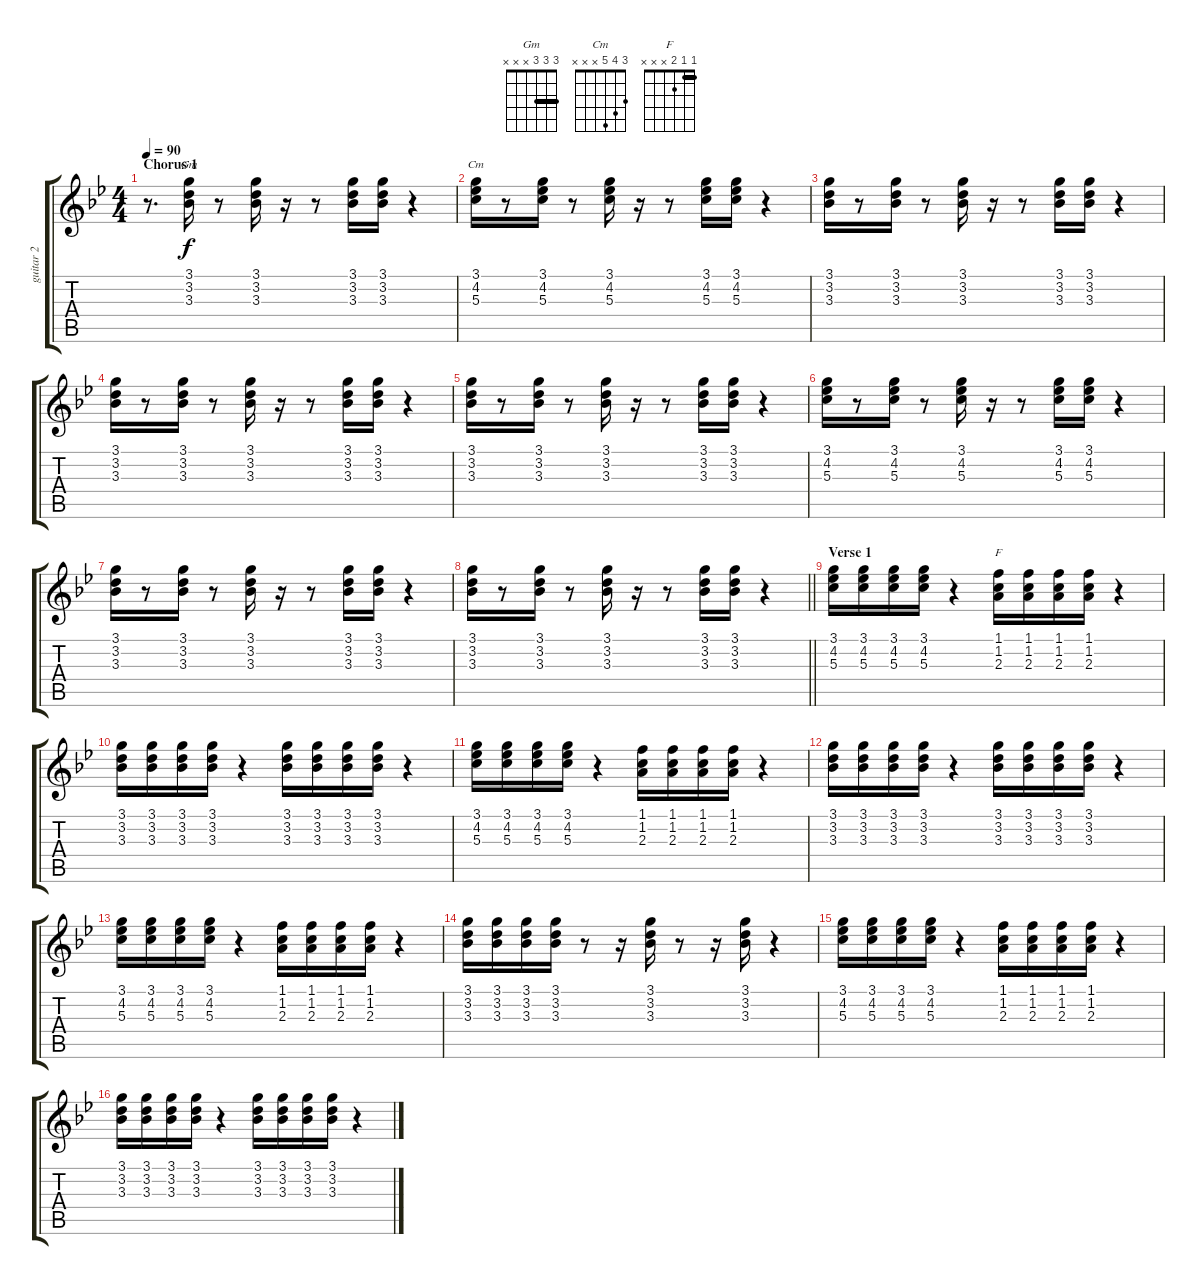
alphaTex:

\track ("guitar 2" "guitar 2") {instrument electricguitarclean}
\staff {score tabs}
\tuning (E4 B3 G3 D3 A2 E2) {hide}
\chord ("Gm" 3 3 3 x x x) {barre 3}
\chord ("Cm" 3 4 5 x x x)
\chord ("F" 1 1 2 x x x) {barre 1}
\ts (4 4)
\section ("" "Chorus 1")
\tempo 90
\clef g2
\ks bb
r.8{d dy f instrument electricguitarclean} (3.1 3.2 3.3).16{ch "Gm"} r.8 (3.1 3.2 3.3).16 r.16 r.8 (3.1 3.2 3.3).16 (3.1 3.2 3.3).16 r.4 |
(3.1 4.2 5.3).16{ch "Cm"} r.8 (3.1 4.2 5.3).16 r.8 (3.1 4.2 5.3).16 r.16 r.8 (3.1 4.2 5.3).16 (3.1 4.2 5.3).16 r.4 |
(3.1 3.2 3.3).16 r.8 (3.1 3.2 3.3).16 r.8 (3.1 3.2 3.3).16 r.16 r.8 (3.1 3.2 3.3).16 (3.1 3.2 3.3).16 r.4 |
(3.1 3.2 3.3).16 r.8 (3.1 3.2 3.3).16 r.8 (3.1 3.2 3.3).16 r.16 r.8 (3.1 3.2 3.3).16 (3.1 3.2 3.3).16 r.4 |
(3.1 3.2 3.3).16 r.8 (3.1 3.2 3.3).16 r.8 (3.1 3.2 3.3).16 r.16 r.8 (3.1 3.2 3.3).16 (3.1 3.2 3.3).16 r.4 |
(3.1 4.2 5.3).16 r.8 (3.1 4.2 5.3).16 r.8 (3.1 4.2 5.3).16 r.16 r.8 (3.1 4.2 5.3).16 (3.1 4.2 5.3).16 r.4 |
(3.1 3.2 3.3).16 r.8 (3.1 3.2 3.3).16 r.8 (3.1 3.2 3.3).16 r.16 r.8 (3.1 3.2 3.3).16 (3.1 3.2 3.3).16 r.4 |
\barLineRight lightlight
(3.1 3.2 3.3).16 r.8 (3.1 3.2 3.3).16 r.8 (3.1 3.2 3.3).16 r.16 r.8 (3.1 3.2 3.3).16 (3.1 3.2 3.3).16 r.4 |
\section ("" "Verse 1")
(3.1 4.2 5.3).16 (3.1 4.2 5.3).16 (3.1 4.2 5.3).16 (3.1 4.2 5.3).16 r.4 (1.1 1.2 2.3).16{ch "F"} (1.1 1.2 2.3).16 (1.1 1.2 2.3).16 (1.1 1.2 2.3).16 r.4 |
(3.1 3.2 3.3).16 (3.1 3.2 3.3).16 (3.1 3.2 3.3).16 (3.1 3.2 3.3).16 r.4 (3.1 3.2 3.3).16 (3.1 3.2 3.3).16 (3.1 3.2 3.3).16 (3.1 3.2 3.3).16 r.4 |
(3.1 4.2 5.3).16 (3.1 4.2 5.3).16 (3.1 4.2 5.3).16 (3.1 4.2 5.3).16 r.4 (1.1 1.2 2.3).16 (1.1 1.2 2.3).16 (1.1 1.2 2.3).16 (1.1 1.2 2.3).16 r.4 |
(3.1 3.2 3.3).16 (3.1 3.2 3.3).16 (3.1 3.2 3.3).16 (3.1 3.2 3.3).16 r.4 (3.1 3.2 3.3).16 (3.1 3.2 3.3).16 (3.1 3.2 3.3).16 (3.1 3.2 3.3).16 r.4 |
(3.1 4.2 5.3).16 (3.1 4.2 5.3).16 (3.1 4.2 5.3).16 (3.1 4.2 5.3).16 r.4 (1.1 1.2 2.3).16 (1.1 1.2 2.3).16 (1.1 1.2 2.3).16 (1.1 1.2 2.3).16 r.4 |
(3.1 3.2 3.3).16 (3.1 3.2 3.3).16 (3.1 3.2 3.3).16 (3.1 3.2 3.3).16 r.8 r.16 (3.1 3.2 3.3).16 r.8 r.16 (3.1 3.2 3.3).16 r.4 |
(3.1 4.2 5.3).16 (3.1 4.2 5.3).16 (3.1 4.2 5.3).16 (3.1 4.2 5.3).16 r.4 (1.1 1.2 2.3).16 (1.1 1.2 2.3).16 (1.1 1.2 2.3).16 (1.1 1.2 2.3).16 r.4 |
(3.1 3.2 3.3).16 (3.1 3.2 3.3).16 (3.1 3.2 3.3).16 (3.1 3.2 3.3).16 r.4 (3.1 3.2 3.3).16 (3.1 3.2 3.3).16 (3.1 3.2 3.3).16 (3.1 3.2 3.3).16 r.4
